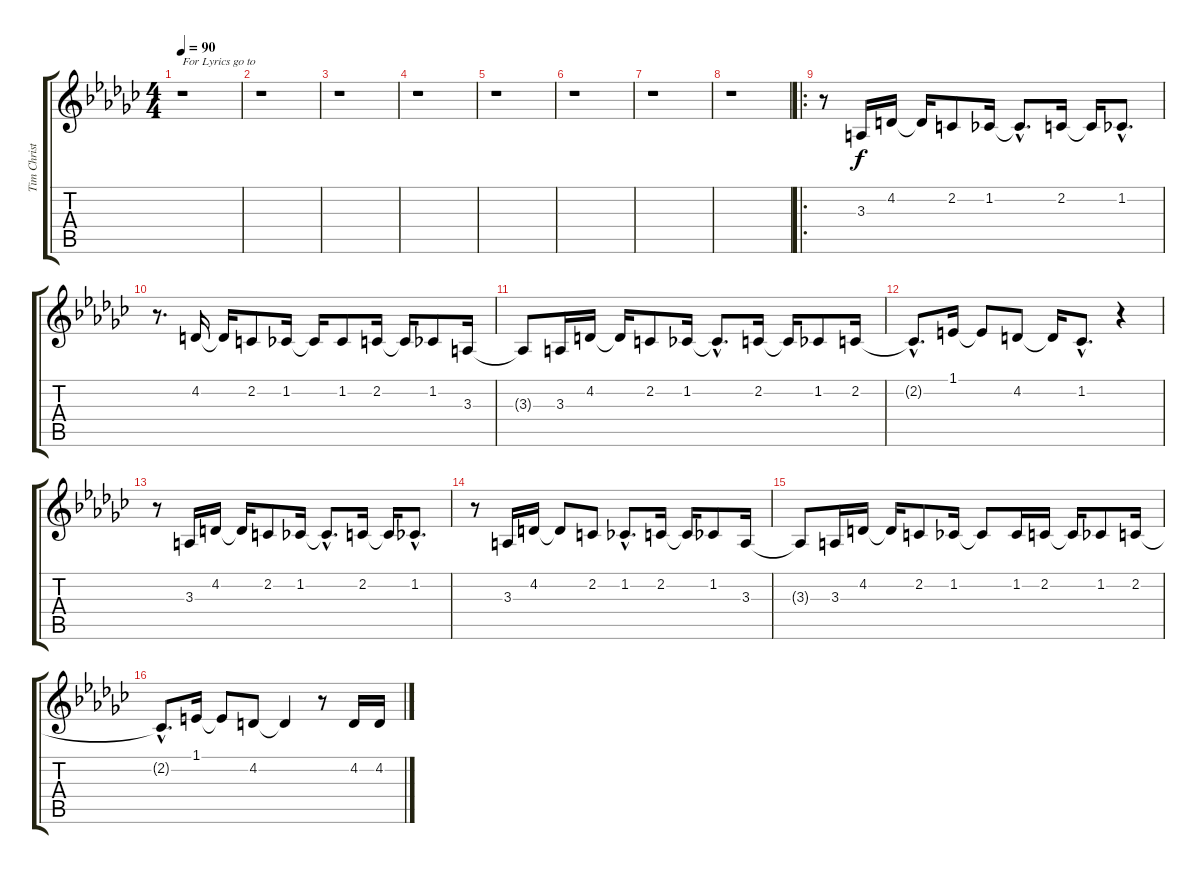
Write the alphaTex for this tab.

\track ("Tim Christensen (Vocal)" "Tim Christ") {instrument tenorsax}
\staff {score tabs}
\tuning (Eb4 Bb3 Gb3 Db3 Ab2 Eb2) {hide}
\ts (4 4)
\tempo 90
\clef g2
\ks gb
r.1{txt "For Lyrics go to" dy f instrument tenorsax} |
r.1 |
r.1 |
r.1 |
r.1 |
r.1 |
r.1 |
r.1 |
\ro
r.8 3.3.16 4.2.16 4.2{t}.16 2.2.8 1.2.16 1.2{hac t}.8{d} 2.2.16 2.2{t}.16 1.2{hac}.8{d} |
r.8{d} 4.2.16 4.2{t}.16 2.2.8 1.2.16 1.2{t}.16 1.2.8 2.2.16 2.2{t}.16 1.2.8 3.3.16 |
3.3{t}.8 3.3.16 4.2.16 4.2{t}.16 2.2.8 1.2.16 1.2{hac t}.8{d} 2.2.16 2.2{t}.16 1.2.8 2.2.16 |
2.2{hac t}.8{d} 1.1.16 1.1{t}.8 4.2.8 4.2{t}.16 1.2{hac}.8{d} r.4 |
r.8 3.3.16 4.2.16 4.2{t}.16 2.2.8 1.2.16 1.2{hac t}.8{d} 2.2.16 2.2{t}.16 1.2{hac}.8{d} |
r.8 3.3.16 4.2.16 4.2{t}.8 2.2.8 1.2{hac}.8{d} 2.2.16 2.2{t}.16 1.2.8 3.3.16 |
3.3{t}.8 3.3.16 4.2.16 4.2{t}.16 2.2.8 1.2.16 1.2{t}.8 1.2.16 2.2.16 2.2{t}.16 1.2.8 2.2.16 |
2.2{hac t}.8{d} 1.1.16 1.1{t}.8 4.2.8 4.2{t}.4 r.8 4.2.16 4.2.16
